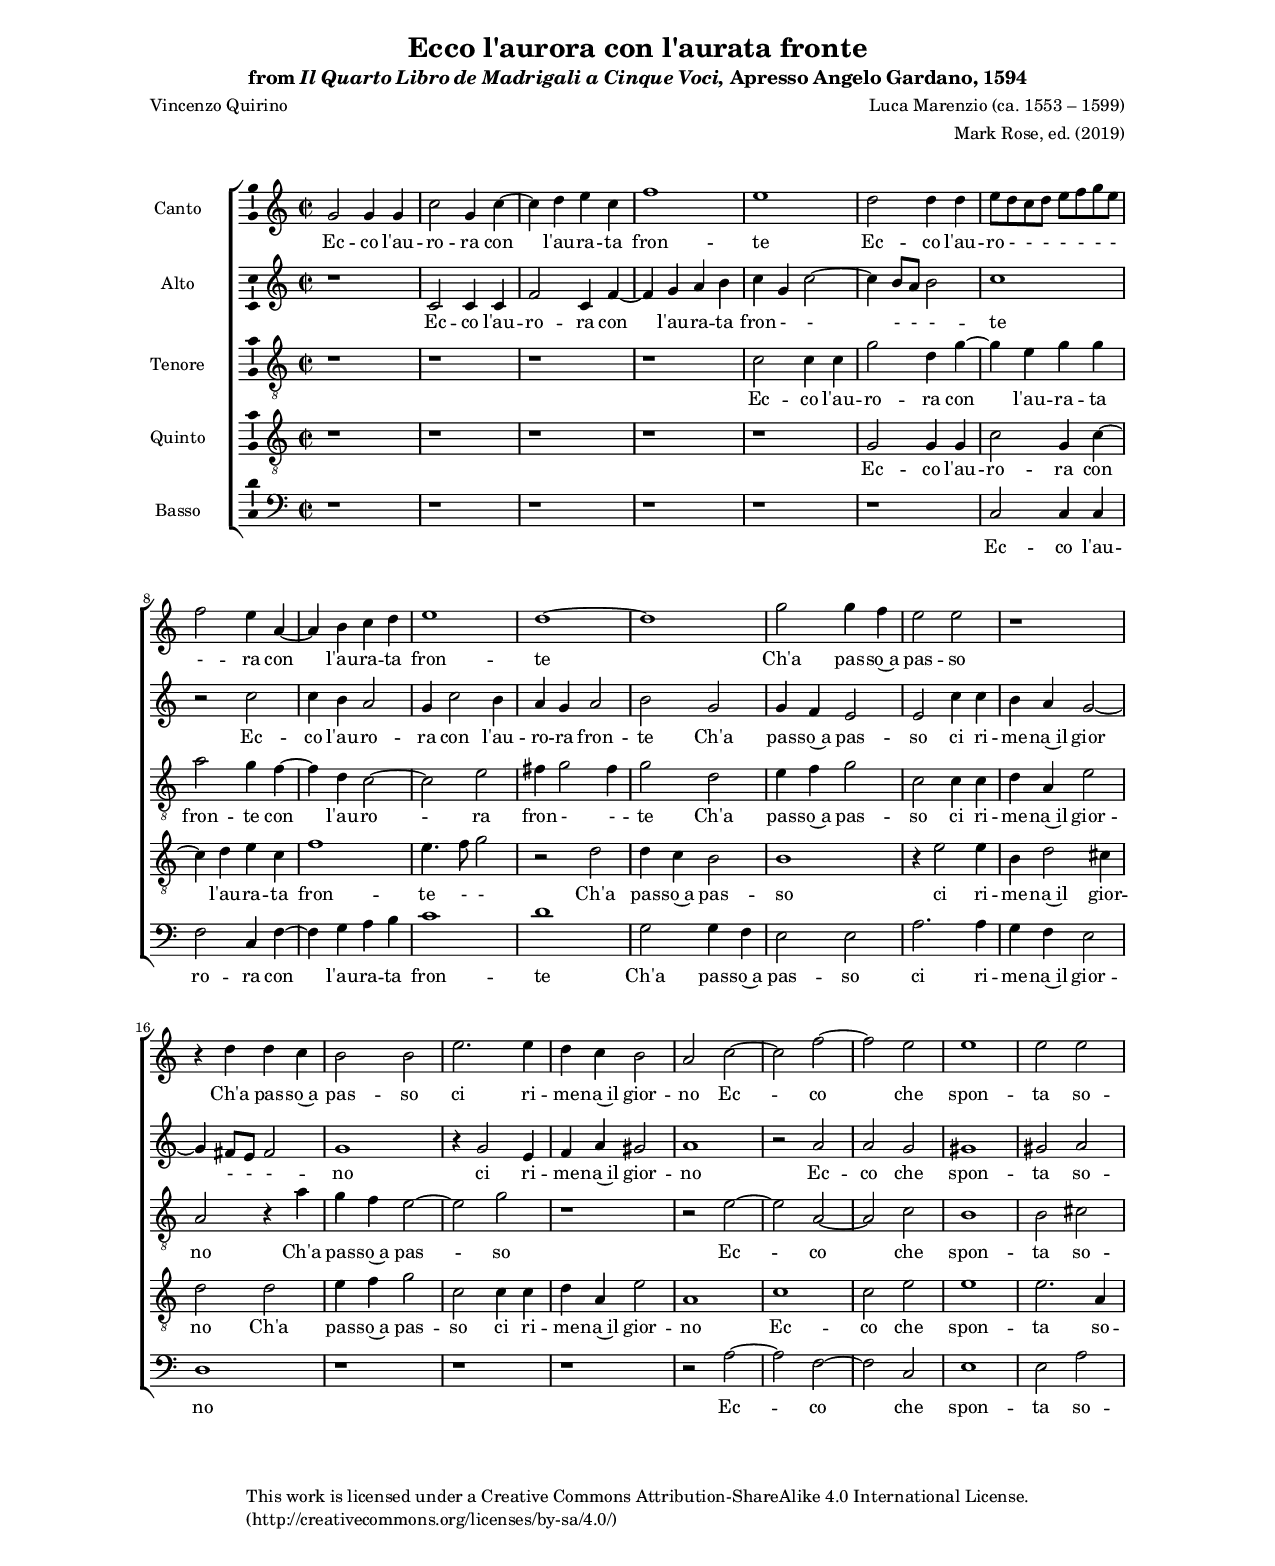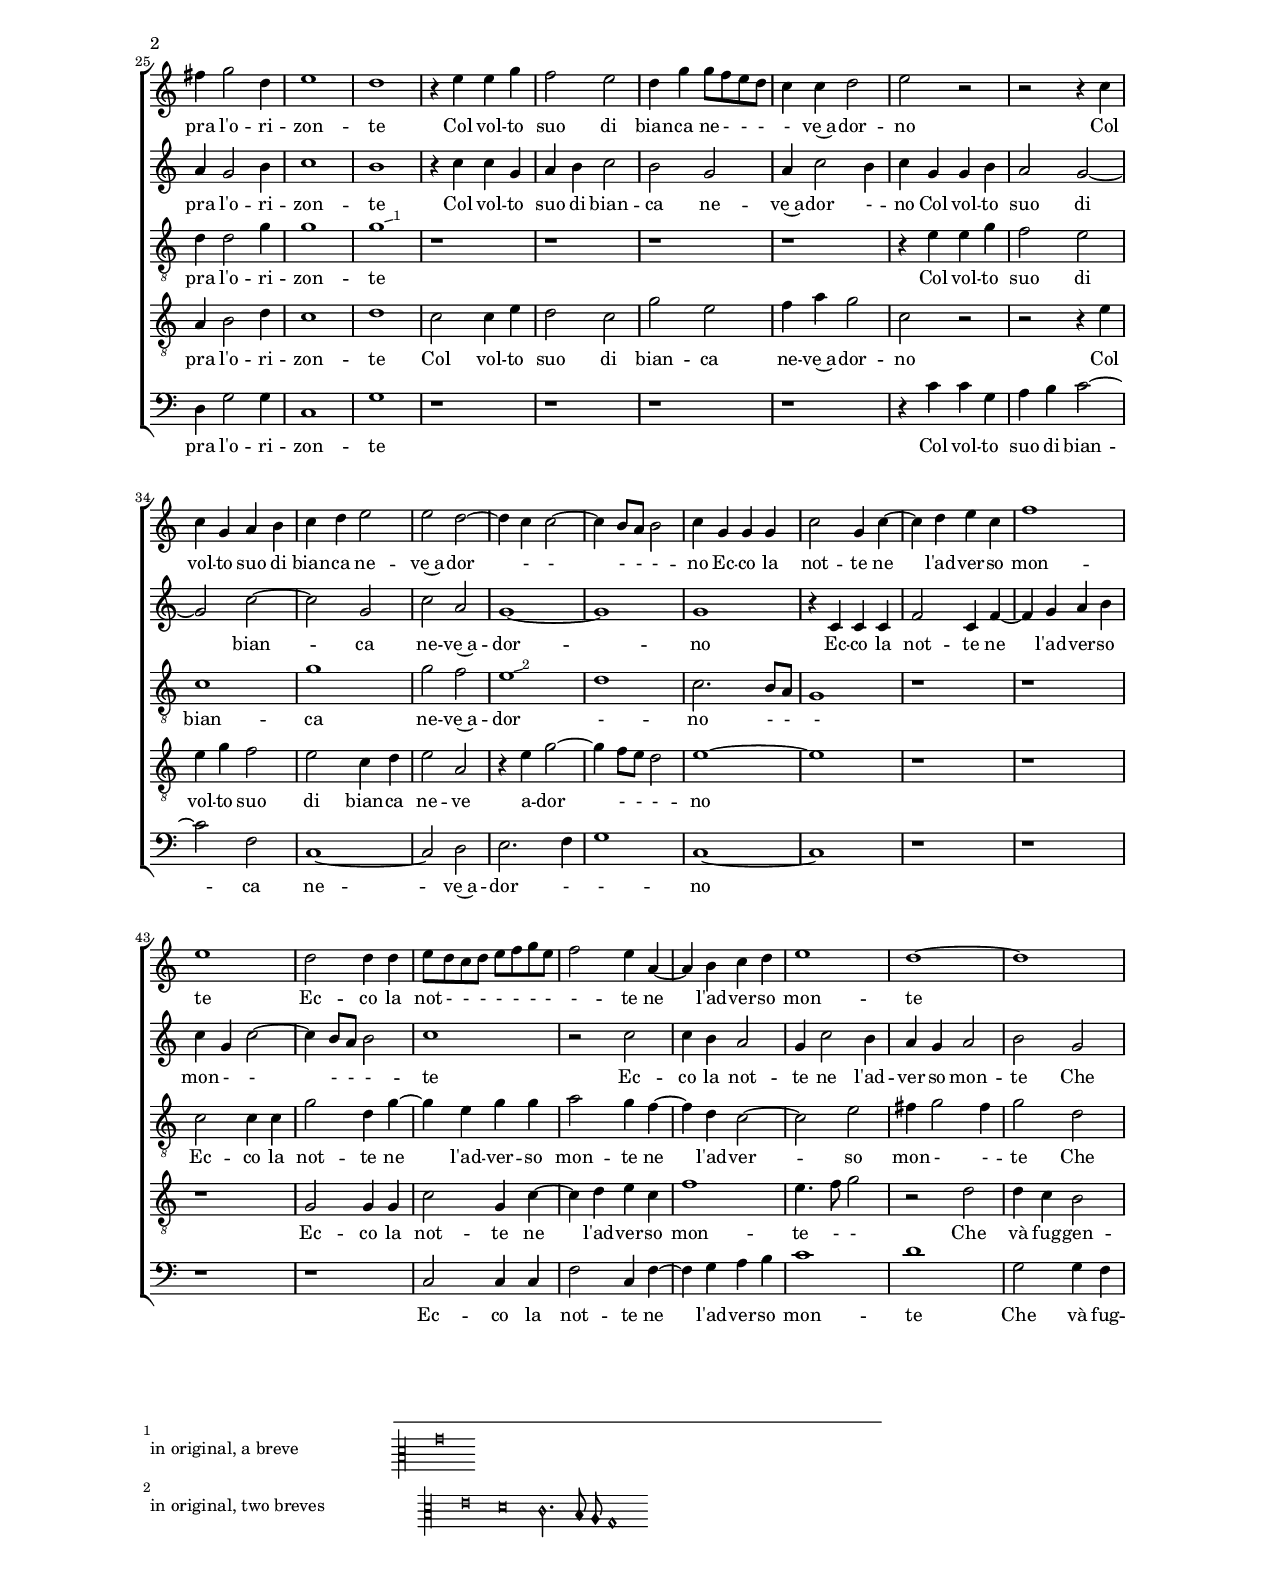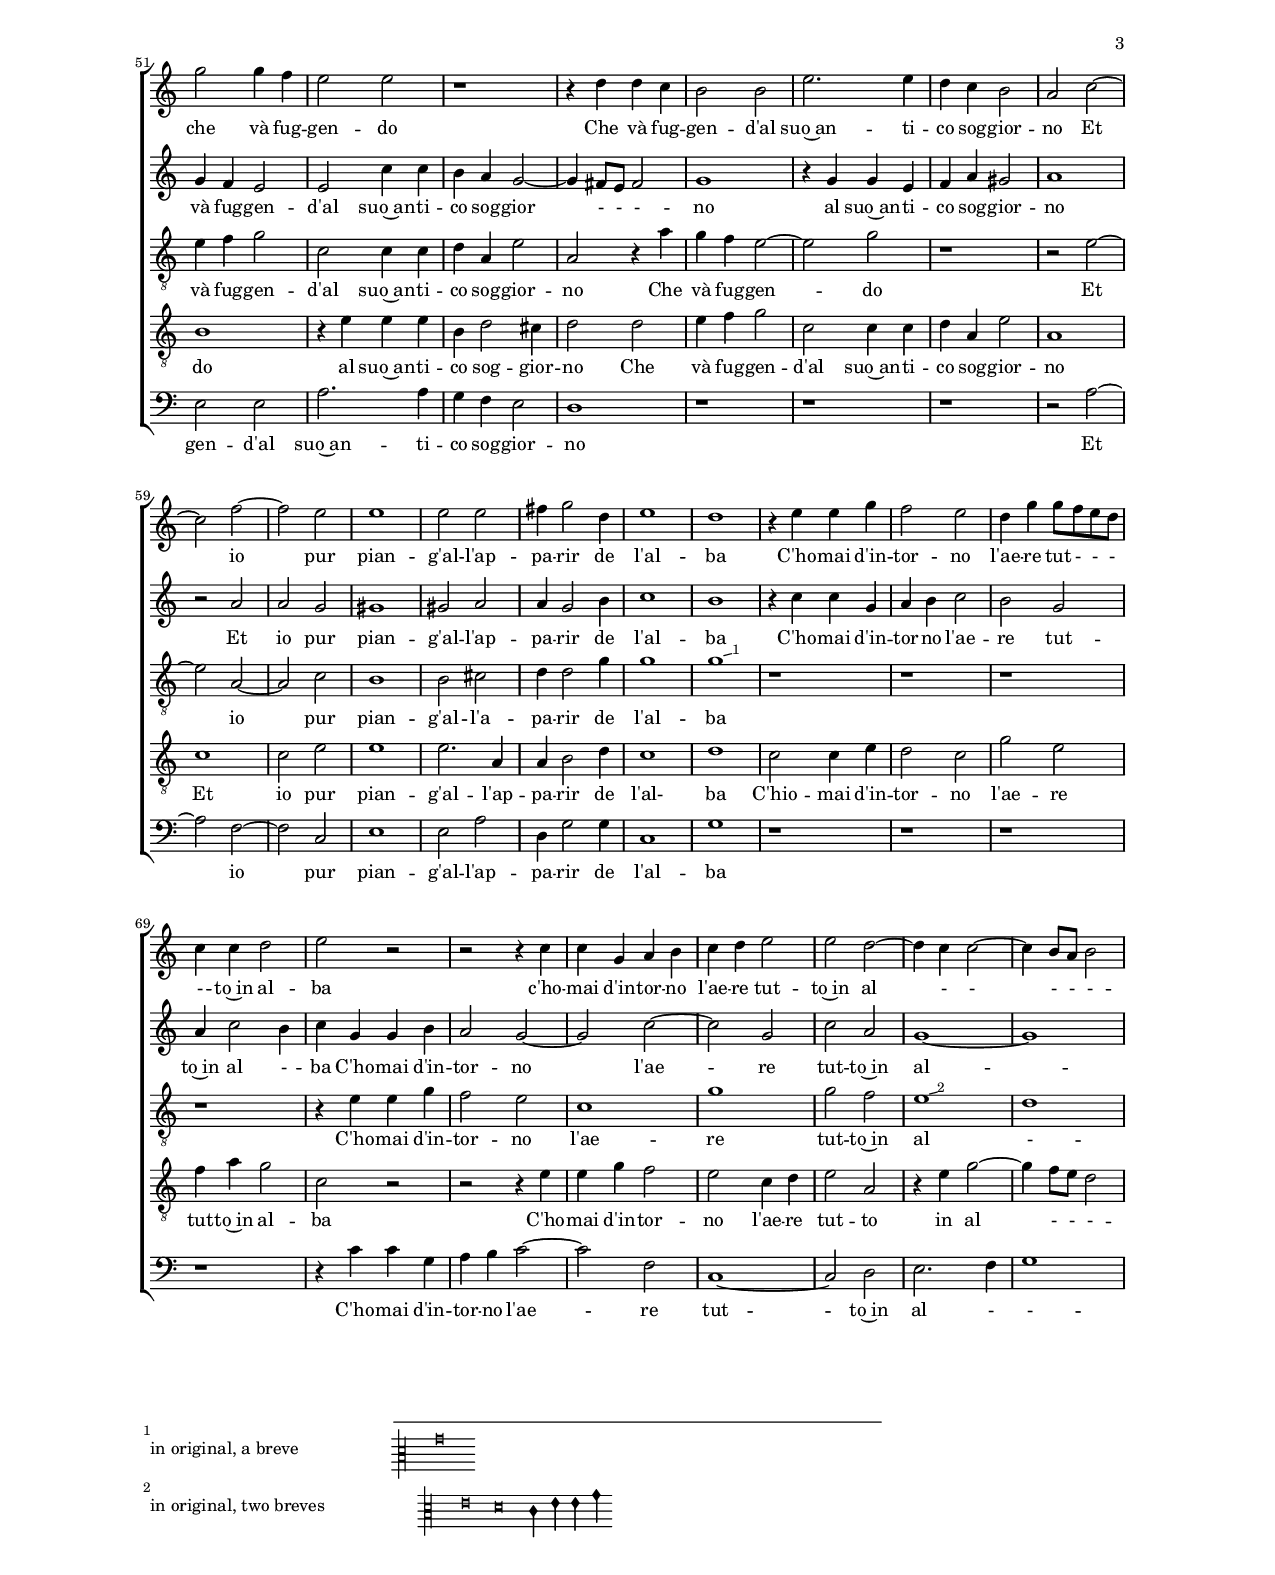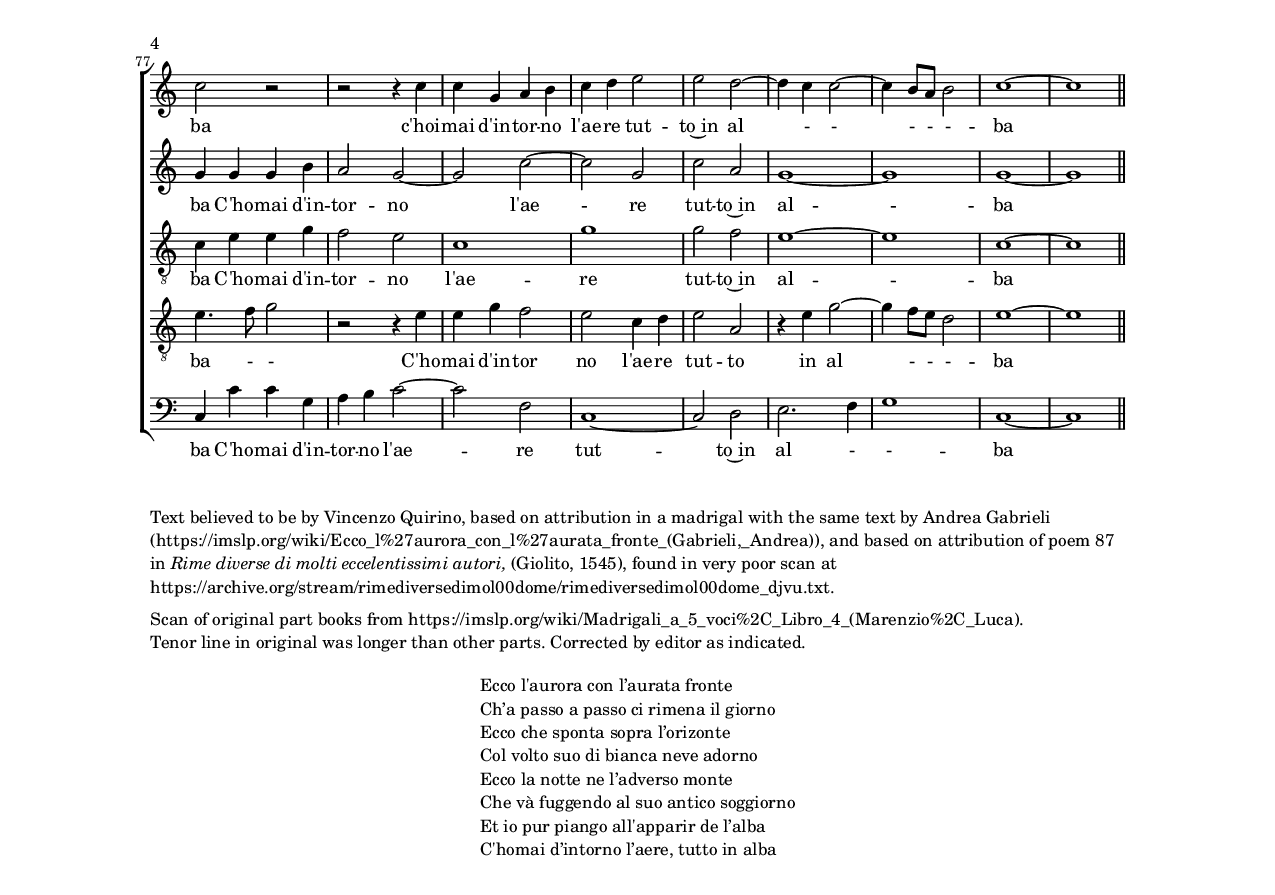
\language "english"

global = {
  \key c \major
  \time 2/2
}

ficta = { \once \set suggestAccidentals = ##t }

cantoNotes = {
  \transpose c' c'' {
    \set Staff.instrumentName = #"Canto  "

    \clef "treble"
    \relative c' {
      % line 1
      g2 g4 g4 c2 g4 c2 d4 e4 c4 f1 e1
      d2 d4 d4 e8 d c d e f g e f2 e4 a,2 b4 c4 d4 e1 d\breve
      g2 g4 f4

      % line 2
      e2 e2
      r1 r4 d4 d4 c4 b2 b2
      e2. e4 d4 c4 b2 a2
      c1 f1 e2 e1 e2 e2 fs4 g2 d4 e1 d1
      r4 e4 e4 g4 f2 e2 d4 g4

      % line 3
      g8 f e d c4 c4 d2 e2
      r2 r2 r4 c4 c4 g4 a4 b4 c4 d4 e2 e2 d2. c4 c2. b8 a8 b2 c4
      g4 g4 g4 c2 g4 c2 d4 e4 c4 f1

      % line 4
      e1
      d2 d4 d4 e8 d c d e f g e f2 e4 a,2 b4 c4 d4 e1 d\breve
      g2 g4 f4 e2 e2
      r1 r4 d4 d4 c4 b2 b2 e2. e4 d4 c4 b2

      % line 5
      a2
      c1 f1 e2 e1 e2 e2 fs4 g2 d4 e1 d1
      r4 e4 e4 g4 f2 e2 d4 g4 g8 f e d c4 c4 d2 e2
      r2 r2 r4 c4 c4 g4

      % line 6
      a4 b4 c4 d4 e2 e2 d2. c4 c2. b8 a8 b2 c2
      r2 r2 r4 c4 c4 g4 a4 b4 c4 d4 e2 e2 d2. c4 c2. b8 a8 b2 c\breve
    }
    \override Staff.BarLine.transparent = ##f
    \bar "||"
  }
}

cantoLyrics = \lyricmode {
  % line 1
  Ec -- co l'au -- ro -- ra con l'au -- ra -- ta fron -- te
  Ec -- co l'au -- ro - - - - - - - - -- ra con l'au -- ra -- ta fron -- te
  Ch'a pas -- so~a

  % line 2
  pas -- so
  Ch'a pas -- so~a pas -- so
  ci ri -- me -- na~il gior -- no
  Ec -- co che spon -- ta so -- pra l'o -- ri -- zon -- te
  Col vol -- to suo di bian -- ca

  % line 3
  ne - - - - ve~a -- dor -- no
  Col vol -- to suo di bian -- ca ne -- ve~a -- dor - - - - - -- no
  Ec -- co la not -- te ne l'ad -- ver -- so mon --

  % line 4
  te
  Ec -- co la not - - - - - - - - -- te ne l'ad -- ver -- so mon -- te
  che và fug -- gen -- do
  Che và fug -- gen -- d'al suo~an -- ti -- co sog -- gior --

  % line 5
  no
  Et io pur pian -- g'al -- l'ap -- pa -- rir de l'al -- ba
  C'ho -- mai d'in -- tor -- no l'ae -- re tut - - - - -- to~in al -- ba
  c'ho -- mai d'in --

  % line 6
  tor -- no l'ae -- re tut -- to~in al - - - - - -- ba
  c'hoi -- mai d'in -- tor -- no l'ae -- re tut -- to~in al - - - - - -- ba

}

altoNotes = {
  \transpose c' c'' {
    \set Staff.instrumentName = #"Alto  "

    \clef "treble"
    \relative c {
      % line 1
      r1 c2 c4 c4 f2 c4 f2 g4 a4 b4 c4 g4 c2. b8 a8 b2 c1
      r2 c2 c4 b4 a2 g4 c2 b4 a4 g4 a2 b2

      % line 2
      g2 g4 f4 e2 e2 c'4 c4 b4 a4 g2. fs8 e8 fs2 g1
      r4 g2 e4 f4 a4 gs2 a1
      r2 a2 a2 g2 gs1 gs2 a2 a4 g2 b4 c1 b1

      % line 3
      r4 c4 c4 g4 a4 b4 c2 b2 g2 a4 c2 b4 c4
      g4 g4 b4 a2 g1 c1 g2 c2 a2 g\breve g1
      r4 c,4 c4 c4 f2 c4 f2 g4 a4 b4

      % line 4
      c4 g4 c2. b8 a8 b2 c1
      r2 c2 c4 b4 a2 g4 c2 b4 a4 g4 a2 b2
      g2 g4 f4 e2 e2 c'4 c4 b4 a4 g2. fs8 e8 fs2 g1

      % line 5
      r4 g4 g4 e4 f4 a4 gs2 a1
      r2 a2 a2 g2 gs1 gs2 a2 a4 g2 b4 c1 b1
      r4 c4 c4 g4 a4 b4 c2 b2 g2 a4 c2 b4

      % line 6
      c4 g4 g4 b4 a2 g1 c1 g2 c2 a2 g\breve g4
      g4 g4 b4 a2 g1 c1 g2 c2 a2 g\breve g\breve

    }
  }
}

altoLyrics = \lyricmode {
  % line 1
  Ec -- co l'au -- ro -- ra con l'au -- ra -- ta fron - - - - - -- te
  Ec -- co l'au -- ro -- ra con l'au -- ro -- ra fron -- te

  % line 2
  Ch'a pas -- so~a pas -- so ci ri -- me -- na~il gior - - - -- no
  ci ri -- me -- na~il gior -- no
  Ec -- co che spon -- ta so -- pra l'o -- ri -- zon -- te

  % line 3
  Col vol -- to suo di bian -- ca ne -- ve~a -- dor - -- no
  Col vol -- to suo di bian -- ca ne -- ve~a -- dor -- no
  Ec -- co la not -- te ne l'ad -- ver -- so

  % line 4
  mon - - - - - -- te
  Ec -- co la not -- te ne l'ad -- ver -- so mon -- te
  Che và fug -- gen -- d'al suo~an -- ti -- co sog -- gior - - - -- no

  % line 5
  al suo~an -- ti -- co sog -- gior -- no
  Et io pur pian -- g'al -- l'ap -- pa -- rir de l'al -- ba
  C'ho -- mai d'in -- tor -- no l'ae -- re tut -- to~in al - --

  % line 6
  ba
  C'ho -- mai d'in -- tor -- no l'ae -- re tut -- to~in al -- ba
  C'ho -- mai d'in -- tor -- no l'ae -- re tut -- to~in al -- ba
}

tenoreNotes = {
  \transpose c' c' {
    \set Staff.instrumentName = #"Tenore  "

    \clef "treble_8"
    \relative c' {
      % line 1
      r\breve*2
      c2 c4 c4 g'2 d4 g2 e4 g4 g4 a2 g4 f2 d4 c1 e2
      fs4 g2 fs4 g2 d2 e4 f4 g2 c,2 c4 c4

      % line 2
      d4 a4 e'2 a,2
      r4 a'4 g4 f4 e1 g2
      r1 r2 e1 a,1 c2 b1 b2 cs2 d4 d2 g4 g1 \footnote #'(1 . 0.25) \markup { "in original, a breve"
        \score {
          \relative c' {
            \set Score.skipBars = ##t
            \once \override Staff.TimeSignature.style = #'mensural
            \override Voice.NoteHead.style = #'petrucci
            \override Voice.Rest.style = #'petrucci
            \clef "petrucci-c3"
            g'\breve }
          \layout {
            \context {
              \Staff
              \remove "Time_signature_engraver"
              \remove "Bar_engraver"
            }
          }
        }
      } g1 % ! last note was g\breve
      r\breve r\breve % ! was: r\breve r1
      r4 e4 e4 g4 f2 e2 c1 g'1 g2 f2

      % line 3
      \footnote #'(1 . 0.25) \markup { "in original, two breves"
        \score {
          \relative c' {
            \set Score.skipBars = ##t
            \override Score.SpacingSpanner.spacing-increment = #1.0
            \once \override Staff.TimeSignature.style = #'mensural
            \override Voice.NoteHead.style = #'petrucci
            \override Voice.Rest.style = #'petrucci
            \clef "petrucci-c3"
            \autoBeamOff
            e\breve d\breve c2. b8 a8 g1
          }
          \layout {
            \context {
              \Staff
              \remove "Time_signature_engraver"
              \remove "Bar_engraver"
            }
          }
        }
      }
      e1 d1 % ! was: e\breve d\breve 
      c2. b8 a8 g1
      r\breve c2 c4 c4 g'2 d4 g2 e4 g4 g4 a2 g4 f2 d4 c1 e2
          fs4 g2 fs4 g2
      d2 e4 f4 g2 c,2 c4 c4 d4 a4

      % line 4
      e'2 a,2
      r4 a'4 g4 f4 e1 g2
      r1 r2 e1 a,1 c2 b1 b2 cs2 d4 d2 g4 g1
      \footnote #'(1 . 0.25) \markup { "in original, a breve"
        \score {
          \relative c' {
            \set Score.skipBars = ##t
            \once \override Staff.TimeSignature.style = #'mensural
            \override Voice.NoteHead.style = #'petrucci
            \override Voice.Rest.style = #'petrucci
            \clef "petrucci-c3"
            g'\breve }
          \layout {
            \context {
              \Staff
              \remove "Time_signature_engraver"
              \remove "Bar_engraver"
            }
          }
        }
      }
      g1 % ! was: g\breve
      r\breve
      r\breve % ! was: r1
      r4 e4 e4 g4 f2 e2 c1 g'1 g2 f2
      \footnote #'(1 . 0.25) \markup { "in original, two breves"
        \score {
          \relative c' {
            \set Score.skipBars = ##t
            \override Score.SpacingSpanner.spacing-increment = #1.0
            \once \override Staff.TimeSignature.style = #'mensural
            \override Voice.NoteHead.style = #'petrucci
            \override Voice.Rest.style = #'petrucci
            \clef "petrucci-c3"
            e\breve d\breve c4 e4 e4 g4
          }
          \layout {
            \context {
              \Staff
              \remove "Time_signature_engraver"
              \remove "Bar_engraver"
            }
          }
        }
      }
      e1 d1 % ! was: e\breve d\breve

      % line 5
      c4
      e4 e4 g4 f2 e2
      c1 g'1 
      g2 f2 e\breve c\breve

      % line 6
    }
  }
}

tenoreLyrics = \lyricmode {
  % line 1
  Ec -- co l'au -- ro -- ra con l'au -- ra -- ta fron -- te
  con l'au -- ro -- ra fron - - -- te
  Ch'a pas -- so~a pas -- so ci ri --

  % line 2
  me -- na~il gior -- no
  Ch'a pas -- so~a pas -- so
  Ec -- co che spon -- ta so -- pra l'o -- ri -- zon -- te
  Col vol -- to suo di bian -- ca ne -- ve~a --

  % line 3
  dor - -- no - - -
  Ec -- co la not -- te ne l'ad -- ver -- so mon -- te ne l'ad -- ver -- so
      mon - - -- te
  Che và fug -- gen -- d'al suo~an -- ti -- co sog --

  % line 4
  gior -- no
  Che và fug -- gen -- do
  Et io pur pian -- g'al -- l'a -- pa -- rir de l'al -- ba
  C'ho -- mai d'in -- tor -- no l'ae -- re tut -- to~in al - --

  % line 5
  ba
  C'ho -- mai d'in -- tor -- no l'ae -- re tut -- to~in al -- ba
}

bassoNotes = {
  \transpose c' c' {
    \set Staff.instrumentName = #"Basso  "

    \clef "bass"
    \relative c {
      % line 1
      r\breve*2 r\breve
      c2 c4 c4 f2 c4 f2 g4 a4 b4 c1 d1
      g,2 g4 f4 e2 e2 a2. a4 g4 f4 e2 d1
      r\breve r1 r2 a'1 f1 c2
      
      % line 2
      e1 e2 a2 d,4 g2 g4 c,1 g'1
      r\breve*2 r4 c4 c4 g4 a4 b4 c1 f,2 c1. d2 e2. f4 g1 c,\breve
      r\breve*2 c2 c4 c4 f2 c4 f2 g4 a4 b4 c1 d1

      % line 3
      g,2 g4 f4 e2 e2 a2. a4 g4 f4 e2 d1
      r\breve r1 r2 a'1 f1 c2 e1 e2 a2 d,4 g2 g4 c,1 g'1
      r\breve*2 r4 c4 c4 g4 a4 b4 c1 f,2

      % line 4
      c1. d2 e2. f4 g1 c,4 c'4 c4 g4 a4 b4 c1 f,2 c1. d2 e2. f4 g1 c,\breve

      % line 5
    }
  }
}

bassoLyrics = \lyricmode {
  % line 1
  Ec -- co l'au -- ro -- ra con l'au -- ra -- ta fron -- te
  Ch'a pas -- so~a pas -- so ci ri -- me -- na~il gior -- no
  Ec -- co che

  % line 2
  spon -- ta so -- pra l'o -- ri -- zon -- te
  Col vol -- to suo di bian -- ca ne -- ve~a -- dor - - -- no
  Ec -- co la not -- te ne l'ad -- ver -- so mon -- te

  % line 3
  Che và fug -- gen -- d'al suo~an -- ti -- co sog -- gior -- no
  Et io pur pian -- g'al -- l'ap -- pa -- rir de l'al -- ba
  C'ho -- mai d'in -- tor -- no l'ae -- re

  % line 4
  tut -- to~in al - - -- ba
  C'ho -- mai d'in -- tor -- no l'ae -- re tut -- to~in al - - -- ba
}

quintoNotes = {
  \transpose c' c' {
    \set Staff.instrumentName = #"Quinto  "

    \clef "treble_8"
    \relative c' {
      % line 1
      r\breve*2 r1
      g2 g4 g4 c2 g4 c2 d4 e4 c4 f1 e4. f8 g2
      r2 d2 d4 c4 b2 b1
      r4 e2 e4 b4 d2 cs4 d2 d2
      
      % line 2
      e4 f4 g2 c,2 c4 c4 d4 a4 e'2 a,1
      c1 c2 e2 e1 e2. a,4 a4 b2 d4 c1 d1
      c2 c4 e4 d2 c2 g'2 e2 f4 a4 g2 c,2
      r2 r2 r4 e4

      % line 3
      e4 g4 f2 e2 c4 d4 e2 a,2
      r4 e'4 g2. f8 e8 d2 e\breve
      r\breve r1 g,2 g4 g4 c2 g4 c2 d4 e4 c4 f1 e4. f8 g2
      r2 d2 d4 c4 b2 b1

      % line 4
      r4 e4 e4 e4 b4 d2 cs4 d2 d2 e4 f4 g2 c,2
      c4 c4 d4 a4 e'2 a,1
      c1 c2 e2 e1 e2. a,4 a4 b2 d4 c1 d1
      c2 c4 e4

      % line 5
      d2 c2 g'2 e2 f4 a4 g2 c,2
      r2 r2 r4 e4 e4 g4 f2 e2 c4 d4 e2 a,2
      r4 e'4 g2. f8 e8 d2 e4. f8 g2
      r2 r4 e4 e4 g4 f2

      % line 6
      e2 c4 d4 e2 a,2
      r4 e'4 g2. f8 e8 d2 e\breve
    }
  }
}

quintoLyrics = \lyricmode {
  % line 1
  Ec -- co l'au -- ro -- ra con l'au -- ra -- ta fron -- te - -
  Ch'a pas -- so~a pas -- so
  ci ri -- me -- na~il gior -- no
  Ch'a

  % line 2
  pas -- so~a pas -- so ci ri -- me -- na~il  gior -- no
  Ec -- co che spon -- ta so -- pra l'o -- ri -- zon -- te
  Col vol -- to suo di bian -- ca ne -- ve~a -- dor -- no
  Col

  % line 3
  vol -- to suo di bian -- ca ne -- ve
  a -- dor - - - -- no
  Ec -- co la not -- te ne l'ad -- ver -- so mon -- te - -
  Che và fug -- gen -- do

  % line 4
  al suo~an -- ti -- co sog -- gior -- no
  Che và fug -- gen -- d'al suo~an -- ti -- co sog -- gior -- no
  Et io pur pian -- g'al -- l'ap -- pa -- rir de l'al- ba
  C'hio -- mai d'in --

  % line 5
  tor -- no l'ae -- re tut -- to~in al -- ba
  C'ho -- mai d'in -- tor -- no l'ae -- re tut -- to
  in al - - - -- ba - -
  C'ho -- mai d'in -- tor

  % line 6
  no l'ae -- re tut -- to
  in al - - - -- ba
}

\header{
  title = "Ecco l'aurora con l'aurata fronte"
  subtitle = \markup { from \italic { Il Quarto Libro de Madrigali a Cinque Voci, } Apresso Angelo Gardano, 1594 }
  composer = "Luca Marenzio (ca. 1553 – 1599)"
  arranger = "Mark Rose, ed. (2019)"
  poet = "Vincenzo Quirino"
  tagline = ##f
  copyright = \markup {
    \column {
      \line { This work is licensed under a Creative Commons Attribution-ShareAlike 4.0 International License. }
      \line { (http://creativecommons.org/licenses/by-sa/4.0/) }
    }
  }
}

#(set-global-staff-size 15)

\paper {
  #(include-special-characters) % So we can use HTML entities.
  #(set-paper-size "letter")

  left-margin = 1\in
  right-margin = 1\in
  top-margin = 0.5\in
  bottom-margin = 0.5\in

  ragged-bottom = ##t
  system-system-spacing #'basic-distance = 15
}

\markup { \vspace #1 }

\score {
  \new ChoirStaff = choirStaff <<
    \new Voice = "cantoNotes" \with {
      \remove "Note_heads_engraver"
      \consists "Completion_heads_engraver"
      \remove "Rest_engraver"
      \consists "Completion_rest_engraver"
    } << \global \cantoNotes >>
    \new Lyrics = "cantoLyrics"
      \lyricsto cantoNotes { \cantoLyrics }

    \new Voice = "altoNotes" \with {
      \remove "Note_heads_engraver"
      \consists "Completion_heads_engraver"
      \remove "Rest_engraver"
      \consists "Completion_rest_engraver"
    } << \global \altoNotes >>
    \new Lyrics = "altoLyrics" \lyricsto altoNotes { \altoLyrics }

    \new Voice = "tenoreNotes" \with {
      \remove "Note_heads_engraver"
      \consists "Completion_heads_engraver"
      \remove "Rest_engraver"
      \consists "Completion_rest_engraver"
    } << \global \tenoreNotes >>
    \new Lyrics = "tenoreLyrics" \lyricsto tenoreNotes { \tenoreLyrics }

    \new Voice = "quintoNotes" \with {
      \remove "Note_heads_engraver"
      \consists "Completion_heads_engraver"
      \remove "Rest_engraver"
      \consists "Completion_rest_engraver"
    } << \global \quintoNotes >>
    \new Lyrics = "quintoLyrics"
      \lyricsto quintoNotes { \quintoLyrics }

    \new Voice = "bassoNotes" \with {
      \remove "Note_heads_engraver"
      \consists "Completion_heads_engraver"
      \remove "Rest_engraver"
      \consists "Completion_rest_engraver"
    } << \global \bassoNotes >>
    \new Lyrics = "bassoLyrics" \lyricsto bassoNotes { \bassoLyrics }
  >>

  \layout {
    \context {
      \Score

      % incipit should not start with a start delimiter
      \remove "System_start_delimiter_engraver"
    }

    \context {
      \Voice

      \consists "Ambitus_engraver"

      % The command below can be commented out in
      % short scores, but especially for large scores you
      % will typically yield better line breaking and improve
      % overall spacing if you do not comment the command out.

      \remove "Forbid_line_break_engraver"
    }
  }
  \midi { }
}

\markuplist {
  \vspace #1
  \wordwrap-lines {
    Text believed to be by Vincenzo Quirino, based on attribution in a madrigal with the same text by Andrea Gabrieli (https://imslp.org/wiki/Ecco_l%27aurora_con_l%27aurata_fronte_(Gabrieli,_Andrea)), and based on attribution of poem 87 in \italic { Rime diverse di molti eccelentissimi autori, } (Giolito, 1545), found in very poor scan at https://archive.org/stream/rimediversedimol00dome/rimediversedimol00dome_djvu.txt.
  }
  \vspace #0.5
  \column {
    \line { Scan of original part books from https://imslp.org/wiki/Madrigali_a_5_voci%2C_Libro_4_(Marenzio%2C_Luca). }
    \line { Tenor line in original was longer than other parts. Corrected by editor as indicated. }
  }
  \vspace #1
}

\markup {
  \fill-line {
    \hspace #1
    \column {
      \line { Ecco l'aurora con l’aurata fronte }
      \line { Ch’a passo a passo ci rimena il giorno }
      \line { Ecco che sponta sopra l’orizonte }
      \line { Col volto suo di bianca neve adorno }
      \line { Ecco la notte ne l’adverso monte }
      \line { Che và fuggendo al suo antico soggiorno }
      \line { Et io pur piango all'apparir de l’alba }
      \line { C'homai d’intorno l’aere, tutto in alba }
    }
    \hspace #1
  }
}

\version "2.18.2"  % necessary for upgrading to future LilyPond versions.
